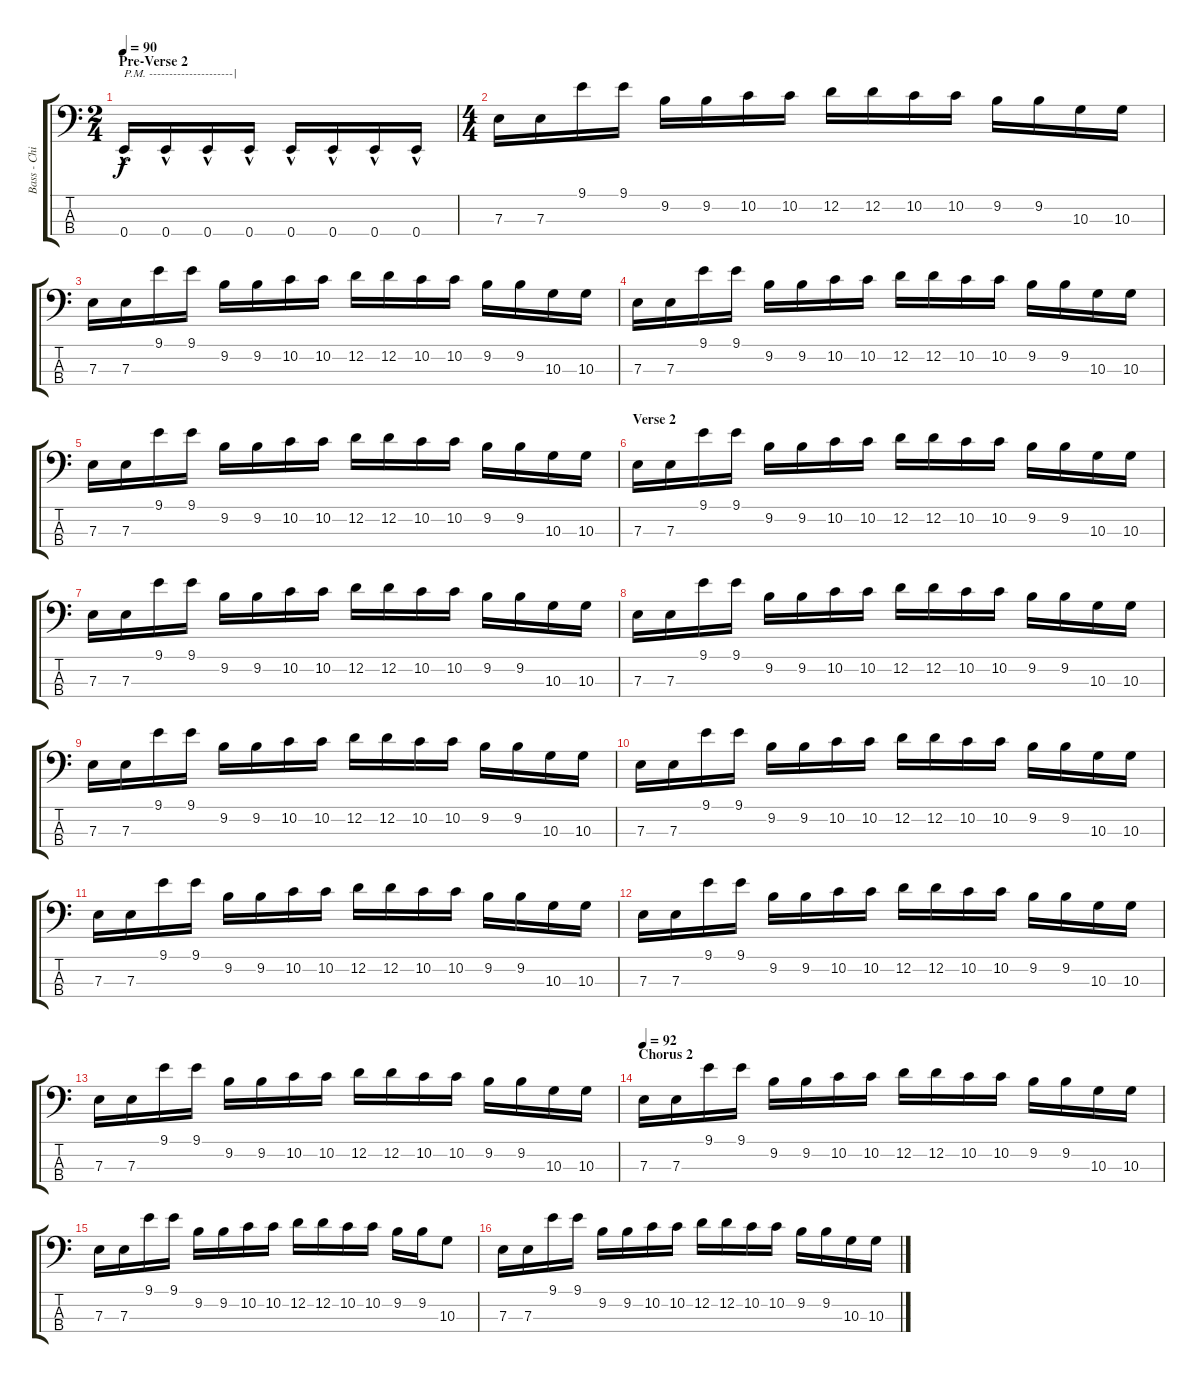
\track ("Bass - Chi Cheng" "Bass - Chi") {instrument electricbassfinger}
\staff {score tabs}
\tuning (G2 D2 A1 E1) {hide}
\ts (2 4)
\section ("" "Pre-Verse 2")
\tempo 90
\clef f4
\ks c
0.4{hac}.16{txt "P.M. ---------------------|" dy f} 0.4{hac}.16 0.4{hac}.16 0.4{hac}.16 0.4{hac}.16 0.4{hac}.16 0.4{hac}.16 0.4{hac}.16 |
\ts (4 4)
7.3.16 7.3.16 9.1.16 9.1.16 9.2.16 9.2.16 10.2.16 10.2.16 12.2.16 12.2.16 10.2.16 10.2.16 9.2.16 9.2.16 10.3.16 10.3.16 |
7.3.16 7.3.16 9.1.16 9.1.16 9.2.16 9.2.16 10.2.16 10.2.16 12.2.16 12.2.16 10.2.16 10.2.16 9.2.16 9.2.16 10.3.16 10.3.16 |
7.3.16 7.3.16 9.1.16 9.1.16 9.2.16 9.2.16 10.2.16 10.2.16 12.2.16 12.2.16 10.2.16 10.2.16 9.2.16 9.2.16 10.3.16 10.3.16 |
7.3.16 7.3.16 9.1.16 9.1.16 9.2.16 9.2.16 10.2.16 10.2.16 12.2.16 12.2.16 10.2.16 10.2.16 9.2.16 9.2.16 10.3.16 10.3.16 |
\section ("" "Verse 2")
7.3.16 7.3.16 9.1.16 9.1.16 9.2.16 9.2.16 10.2.16 10.2.16 12.2.16 12.2.16 10.2.16 10.2.16 9.2.16 9.2.16 10.3.16 10.3.16 |
7.3.16 7.3.16 9.1.16 9.1.16 9.2.16 9.2.16 10.2.16 10.2.16 12.2.16 12.2.16 10.2.16 10.2.16 9.2.16 9.2.16 10.3.16 10.3.16 |
7.3.16 7.3.16 9.1.16 9.1.16 9.2.16 9.2.16 10.2.16 10.2.16 12.2.16 12.2.16 10.2.16 10.2.16 9.2.16 9.2.16 10.3.16 10.3.16 |
7.3.16 7.3.16 9.1.16 9.1.16 9.2.16 9.2.16 10.2.16 10.2.16 12.2.16 12.2.16 10.2.16 10.2.16 9.2.16 9.2.16 10.3.16 10.3.16 |
7.3.16 7.3.16 9.1.16 9.1.16 9.2.16 9.2.16 10.2.16 10.2.16 12.2.16 12.2.16 10.2.16 10.2.16 9.2.16 9.2.16 10.3.16 10.3.16 |
7.3.16 7.3.16 9.1.16 9.1.16 9.2.16 9.2.16 10.2.16 10.2.16 12.2.16 12.2.16 10.2.16 10.2.16 9.2.16 9.2.16 10.3.16 10.3.16 |
7.3.16 7.3.16 9.1.16 9.1.16 9.2.16 9.2.16 10.2.16 10.2.16 12.2.16 12.2.16 10.2.16 10.2.16 9.2.16 9.2.16 10.3.16 10.3.16 |
7.3.16 7.3.16 9.1.16 9.1.16 9.2.16 9.2.16 10.2.16 10.2.16 12.2.16 12.2.16 10.2.16 10.2.16 9.2.16 9.2.16 10.3.16 10.3.16 |
\section ("" "Chorus 2")
\tempo 92
7.3.16 7.3.16 9.1.16 9.1.16 9.2.16 9.2.16 10.2.16 10.2.16 12.2.16 12.2.16 10.2.16 10.2.16 9.2.16 9.2.16 10.3.16 10.3.16 |
7.3.16 7.3.16 9.1.16 9.1.16 9.2.16 9.2.16 10.2.16 10.2.16 12.2.16 12.2.16 10.2.16 10.2.16 9.2.16 9.2.16 10.3.8 |
7.3.16 7.3.16 9.1.16 9.1.16 9.2.16 9.2.16 10.2.16 10.2.16 12.2.16 12.2.16 10.2.16 10.2.16 9.2.16 9.2.16 10.3.16 10.3.16
